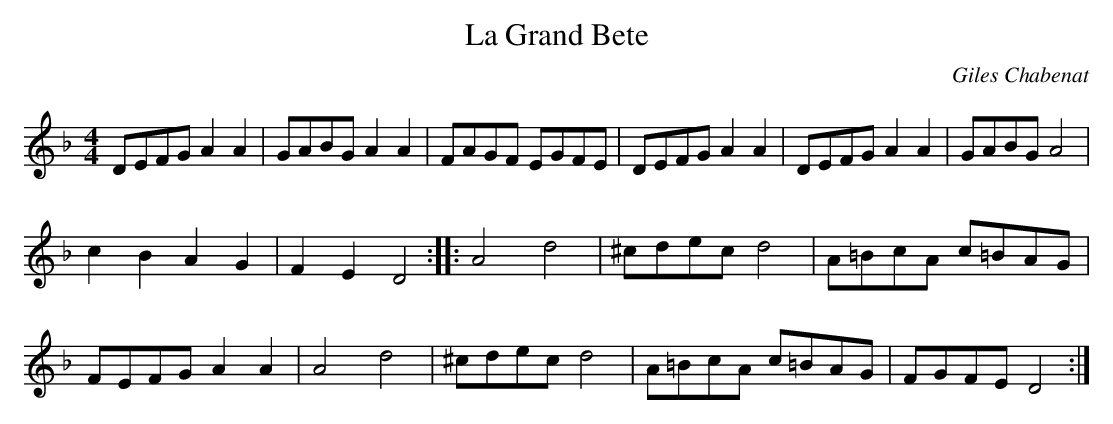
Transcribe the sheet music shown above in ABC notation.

X:1
T:La Grand Bete
M:4/4
L:1/8
C:Giles Chabenat
K:Dm
DEFG A2A2 | GABG A2A2 | FAGF EGFE | DEFG A2A2 | DEFG A2A2 | GABG A4 |
c2B2A2G2 | F2E2 D4 :: A4d4 | ^cdec d4 | A=BcA c=BAG |
FEFG A2A2 | A4d4| ^cdec d4 | A=BcA c=BAG | FGFE D4 :|
